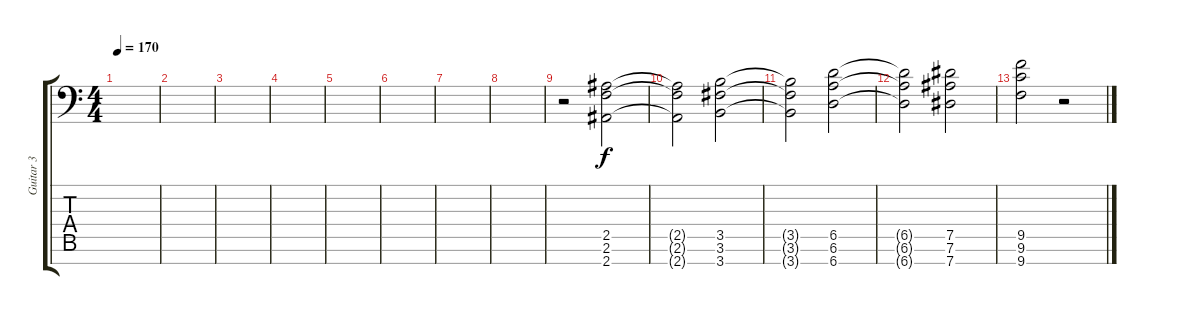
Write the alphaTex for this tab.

\track ("Guitar 3" "Guitar 3") {instrument distortionguitar}
\staff {score tabs}
\tuning (Eb4 Bb3 Gb3 Db3 Ab2 Eb2 Ab1) {hide}
\ts (4 4)
\tempo 170
\clef f4
\ks c
|
|
|
|
|
|
|
|
r.2 (2.5 2.6 2.7).2 |
(2.5{t} 2.6{t} 2.7{t}).2 (3.5 3.6 3.7).2 |
(3.5{t} 3.6{t} 3.7{t}).2 (6.5 6.6 6.7).2 |
(6.5{t} 6.6{t} 6.7{t}).2 (7.5 7.6 7.7).2 |
(9.5 9.6 9.7).2 r.2
